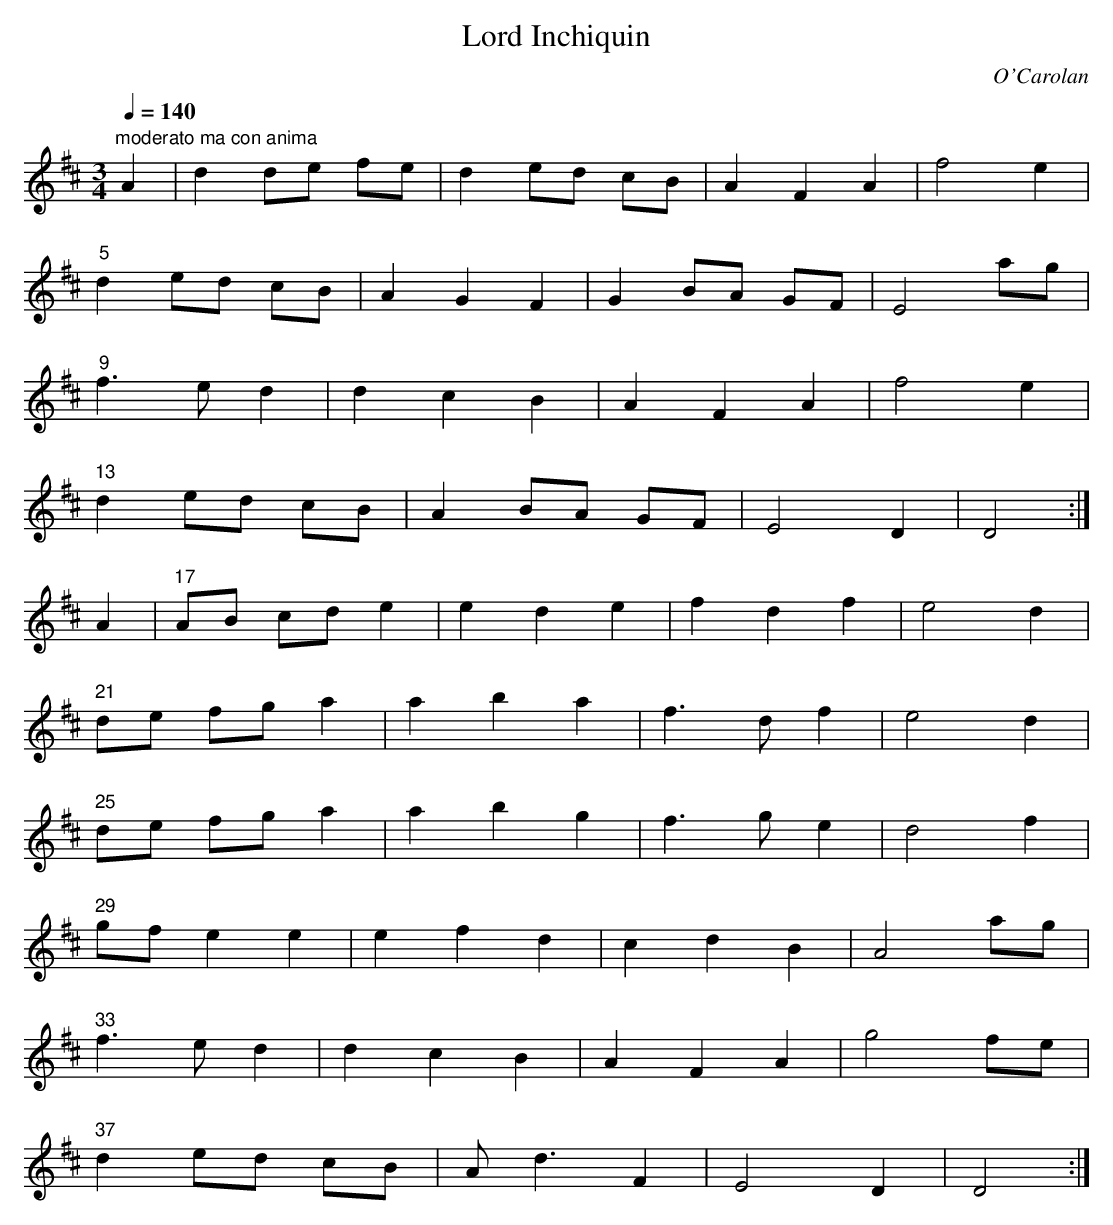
X:1
T:Lord Inchiquin
C:O'Carolan
Q:1/4=140
M:3/4
L:1/8
K:D
"moderato ma con anima"
A2|d2 de fe|d2 ed cB|A2 F2 A2|f4 e2|
"5"d2 ed cB|A2 G2 F2|G2 BA GF|E4 ag|
"9"f3e d2|d2 c2 B2|A2 F2 A2|f4 e2|
"13"d2 ed cB|A2 BA GF|E4 D2|D4:|
A2|"17"AB cd e2|e2 d2 e2|f2 d2 f2|e4 d2|
"21"de fg a2|a2 b2 a2|f3d f2|e4 d2|
"25"de fg a2|a2 b2 g2|f3g e2|d4 f2|
"29"gf e2 e2|e2 f2 d2|c2 d2 B2|A4 ag|
"33"f3e d2|d2 c2 B2|A2 F2 A2|g4 fe|
"37"d2 ed cB|A d3F2|E4D2|D4:|
